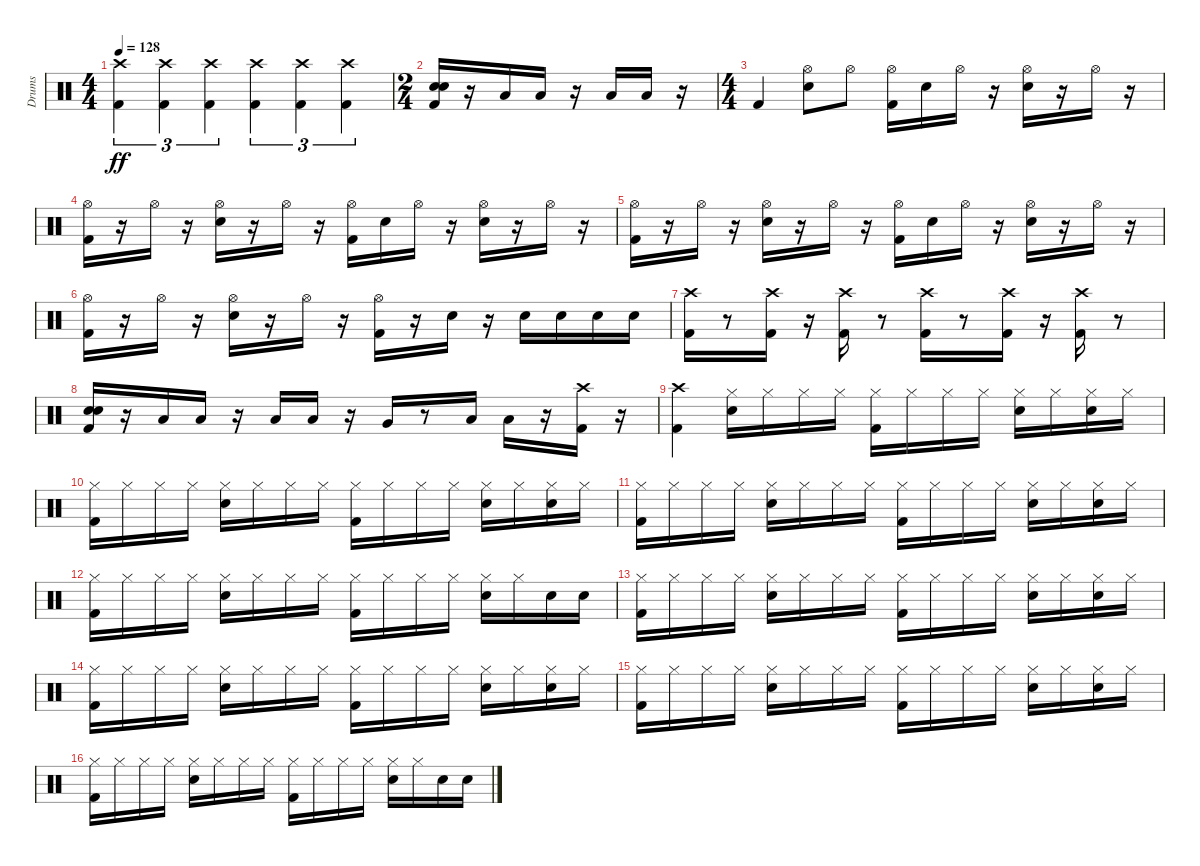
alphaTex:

\track ("Drums" "Drums") {instrument percussion}
\staff {score}
\articulation defaults
\ts (4 4)
\tempo 128
\clef neutral
\ks c
("Kick (hit) 2" "Crash high (hit)").4{tu (3 2) dy ff} ("Kick (hit) 2" "Crash high (hit)").4{tu (3 2)} ("Kick (hit) 2" "Crash high (hit)").4{tu (3 2)} ("Kick (hit) 2" "Crash high (hit)").4{tu (3 2)} ("Kick (hit) 2" "Crash high (hit)").4{tu (3 2)} ("Kick (hit) 2" "Crash high (hit)").4{tu (3 2)} |
\ts (2 4)
("Kick (hit) 2" "Snare (hit) 2" "Snare (hit) 2").16 r.16 "Low Tom (hit)".16 "Low Tom (hit)".16 r.16 "Low Tom (hit)".16 "Low Tom (hit)".16 r.16 |
\ts (4 4)
"Kick (hit) 2".4 ("Snare (hit) 2" "Hi-Hat (open)").8 "Hi-Hat (open)".8 ("Kick (hit) 2" "Hi-Hat (open)").16 "Snare (hit) 2".16 "Hi-Hat (open)".16 r.16 ("Snare (hit) 2" "Hi-Hat (open)").16 r.16 "Hi-Hat (open)".16 r.16 |
("Kick (hit) 2" "Hi-Hat (open)").16 r.16 "Hi-Hat (open)".16 r.16 ("Snare (hit) 2" "Hi-Hat (open)").16 r.16 "Hi-Hat (open)".16 r.16 ("Kick (hit) 2" "Hi-Hat (open)").16 "Snare (hit) 2".16 "Hi-Hat (open)".16 r.16 ("Snare (hit) 2" "Hi-Hat (open)").16 r.16 "Hi-Hat (open)".16 r.16 |
("Kick (hit) 2" "Hi-Hat (open)").16 r.16 "Hi-Hat (open)".16 r.16 ("Snare (hit) 2" "Hi-Hat (open)").16 r.16 "Hi-Hat (open)".16 r.16 ("Kick (hit) 2" "Hi-Hat (open)").16 "Snare (hit) 2".16 "Hi-Hat (open)".16 r.16 ("Snare (hit) 2" "Hi-Hat (open)").16 r.16 "Hi-Hat (open)".16 r.16 |
("Kick (hit) 2" "Hi-Hat (open)").16 r.16 "Hi-Hat (open)".16 r.16 ("Snare (hit) 2" "Hi-Hat (open)").16 r.16 "Hi-Hat (open)".16 r.16 ("Kick (hit) 2" "Hi-Hat (open)").16 r.16 "Snare (hit) 2".16 r.16 "Snare (hit) 2".16 "Snare (hit) 2".16 "Snare (hit) 2".16 "Snare (hit) 2".16 |
("Kick (hit) 2" "Crash high (hit)").16 r.8 ("Kick (hit) 2" "Crash high (hit)").16 r.16 ("Kick (hit) 2" "Crash high (hit)").16 r.8 ("Kick (hit) 2" "Crash high (hit)").16 r.8 ("Kick (hit) 2" "Crash high (hit)").16 r.16 ("Kick (hit) 2" "Crash high (hit)").16 r.8 |
("Kick (hit) 2" "Snare (hit) 2" "Snare (hit) 2").16 r.16 "Low Tom (hit)".16 "Low Tom (hit)".16 r.16 "Low Tom (hit)".16 "Low Tom (hit)".16 r.16 "Very Low Tom (hit)".16 r.8 "Low Tom (hit)".16 "Low Tom (hit)".16 r.16 ("Kick (hit) 2" "Crash high (hit)").16 r.16 |
("Crash high (hit)" "Kick (hit) 2").4 ("Snare (hit) 2" "Hi-Hat (closed)").16 "Hi-Hat (closed)".16 "Hi-Hat (closed)".16 "Hi-Hat (closed)".16 ("Kick (hit) 2" "Hi-Hat (closed)").16 "Hi-Hat (closed)".16 "Hi-Hat (closed)".16 "Hi-Hat (closed)".16 ("Snare (hit) 2" "Hi-Hat (closed)").16 "Hi-Hat (closed)".16 ("Snare (hit) 2" "Hi-Hat (closed)").16 "Hi-Hat (closed)".16 |
("Hi-Hat (closed)" "Kick (hit) 2").16 "Hi-Hat (closed)".16 "Hi-Hat (closed)".16 "Hi-Hat (closed)".16 ("Hi-Hat (closed)" "Snare (hit) 2").16 "Hi-Hat (closed)".16 "Hi-Hat (closed)".16 "Hi-Hat (closed)".16 ("Hi-Hat (closed)" "Kick (hit) 2").16 "Hi-Hat (closed)".16 "Hi-Hat (closed)".16 "Hi-Hat (closed)".16 ("Hi-Hat (closed)" "Snare (hit) 2").16 "Hi-Hat (closed)".16 ("Hi-Hat (closed)" "Snare (hit) 2").16 "Hi-Hat (closed)".16 |
("Hi-Hat (closed)" "Kick (hit) 2").16 "Hi-Hat (closed)".16 "Hi-Hat (closed)".16 "Hi-Hat (closed)".16 ("Hi-Hat (closed)" "Snare (hit) 2").16 "Hi-Hat (closed)".16 "Hi-Hat (closed)".16 "Hi-Hat (closed)".16 ("Hi-Hat (closed)" "Kick (hit) 2").16 "Hi-Hat (closed)".16 "Hi-Hat (closed)".16 "Hi-Hat (closed)".16 ("Hi-Hat (closed)" "Snare (hit) 2").16 "Hi-Hat (closed)".16 ("Hi-Hat (closed)" "Snare (hit) 2").16 "Hi-Hat (closed)".16 |
("Hi-Hat (closed)" "Kick (hit) 2").16 "Hi-Hat (closed)".16 "Hi-Hat (closed)".16 "Hi-Hat (closed)".16 ("Hi-Hat (closed)" "Snare (hit) 2").16 "Hi-Hat (closed)".16 "Hi-Hat (closed)".16 "Hi-Hat (closed)".16 ("Hi-Hat (closed)" "Kick (hit) 2").16 "Hi-Hat (closed)".16 "Hi-Hat (closed)".16 "Hi-Hat (closed)".16 ("Hi-Hat (closed)" "Snare (hit) 2").16 "Hi-Hat (closed)".16 "Snare (hit) 2".16 "Snare (hit) 2".16 |
("Hi-Hat (closed)" "Kick (hit) 2").16 "Hi-Hat (closed)".16 "Hi-Hat (closed)".16 "Hi-Hat (closed)".16 ("Hi-Hat (closed)" "Snare (hit) 2").16 "Hi-Hat (closed)".16 "Hi-Hat (closed)".16 "Hi-Hat (closed)".16 ("Hi-Hat (closed)" "Kick (hit) 2").16 "Hi-Hat (closed)".16 "Hi-Hat (closed)".16 "Hi-Hat (closed)".16 ("Hi-Hat (closed)" "Snare (hit) 2").16 "Hi-Hat (closed)".16 ("Hi-Hat (closed)" "Snare (hit) 2").16 "Hi-Hat (closed)".16 |
("Hi-Hat (closed)" "Kick (hit) 2").16 "Hi-Hat (closed)".16 "Hi-Hat (closed)".16 "Hi-Hat (closed)".16 ("Hi-Hat (closed)" "Snare (hit) 2").16 "Hi-Hat (closed)".16 "Hi-Hat (closed)".16 "Hi-Hat (closed)".16 ("Hi-Hat (closed)" "Kick (hit) 2").16 "Hi-Hat (closed)".16 "Hi-Hat (closed)".16 "Hi-Hat (closed)".16 ("Hi-Hat (closed)" "Snare (hit) 2").16 "Hi-Hat (closed)".16 ("Hi-Hat (closed)" "Snare (hit) 2").16 "Hi-Hat (closed)".16 |
("Hi-Hat (closed)" "Kick (hit) 2").16 "Hi-Hat (closed)".16 "Hi-Hat (closed)".16 "Hi-Hat (closed)".16 ("Hi-Hat (closed)" "Snare (hit) 2").16 "Hi-Hat (closed)".16 "Hi-Hat (closed)".16 "Hi-Hat (closed)".16 ("Hi-Hat (closed)" "Kick (hit) 2").16 "Hi-Hat (closed)".16 "Hi-Hat (closed)".16 "Hi-Hat (closed)".16 ("Hi-Hat (closed)" "Snare (hit) 2").16 "Hi-Hat (closed)".16 ("Hi-Hat (closed)" "Snare (hit) 2").16 "Hi-Hat (closed)".16 |
("Hi-Hat (closed)" "Kick (hit) 2").16 "Hi-Hat (closed)".16 "Hi-Hat (closed)".16 "Hi-Hat (closed)".16 ("Hi-Hat (closed)" "Snare (hit) 2").16 "Hi-Hat (closed)".16 "Hi-Hat (closed)".16 "Hi-Hat (closed)".16 ("Hi-Hat (closed)" "Kick (hit) 2").16 "Hi-Hat (closed)".16 "Hi-Hat (closed)".16 "Hi-Hat (closed)".16 ("Hi-Hat (closed)" "Snare (hit) 2").16 "Hi-Hat (closed)".16 "Snare (hit) 2".16 "Snare (hit) 2".16
